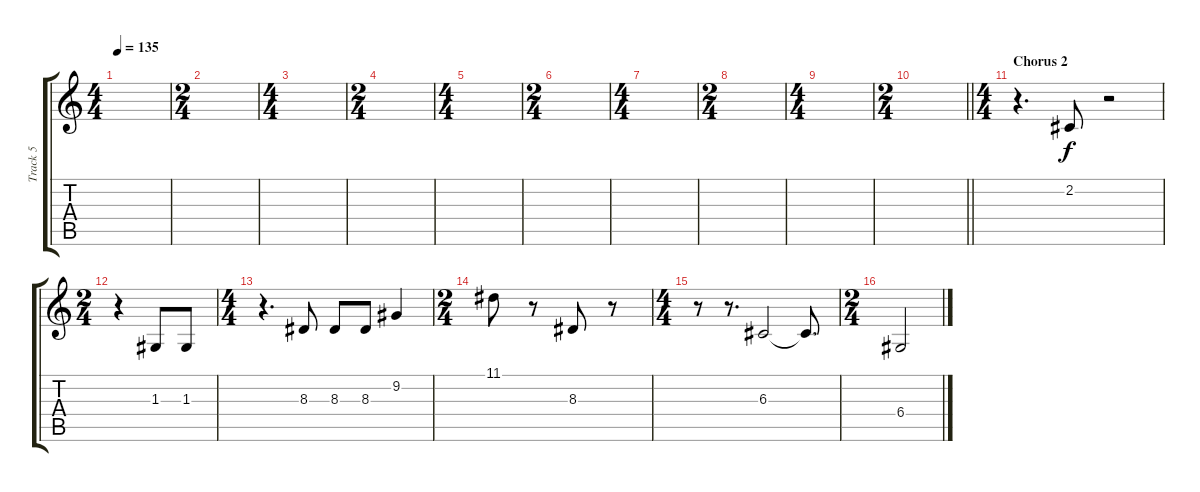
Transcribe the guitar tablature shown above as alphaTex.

\track ("Track 5" "Track 5") {instrument tenorsax}
\staff {score tabs}
\tuning (E4 B3 G3 D3 A2 E2) {hide}
\ts (4 4)
\tempo 135
\clef g2
\ks c
|
\ts (2 4)
|
\ts (4 4)
|
\ts (2 4)
|
\ts (4 4)
|
\ts (2 4)
|
\ts (4 4)
|
\ts (2 4)
|
\ts (4 4)
|
\ts (2 4)
\barLineRight lightlight
|
\ts (4 4)
\section ("" "Chorus 2")
r.4{d} 2.2.8 r.2 |
\ts (2 4)
r.4 1.3.8 1.3.8 |
\ts (4 4)
r.4{d} 8.3.8 8.3.8 8.3.8 9.2.4 |
\ts (2 4)
11.1.8 r.8 8.3.8 r.8 |
\ts (4 4)
r.8 r.8{d} 6.3.2 6.3{t}.8{d} |
\ts (2 4)
6.4.2
